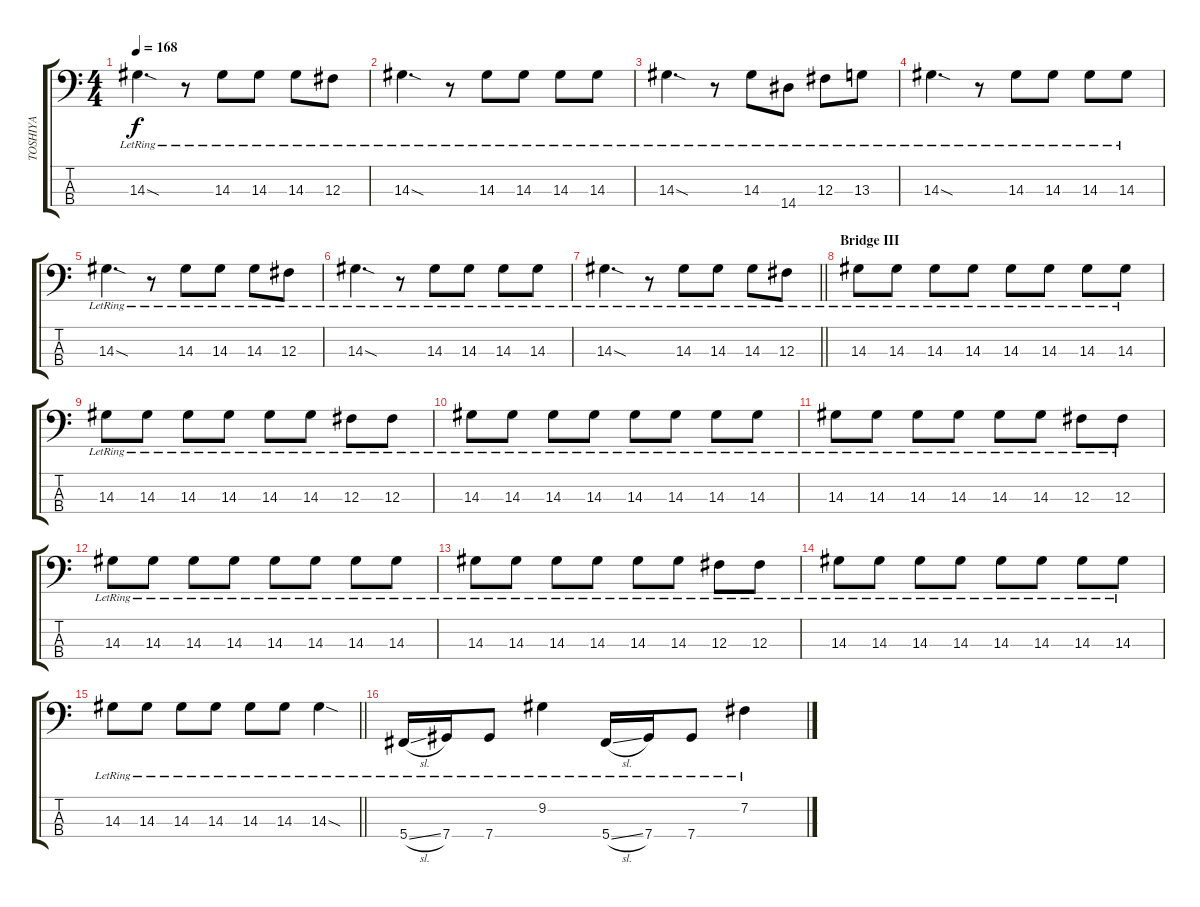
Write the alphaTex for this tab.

\track ("TOSHIYA" "TOSHIYA") {instrument electricbassfinger}
\staff {score tabs}
\tuning (E2 B1 Gb1 Db1) {hide}
\ts (4 4)
\tempo 168
\clef f4
\ks c
14.3{sod lr}.4{d dy f} r.8 14.3{lr}.8 14.3{lr}.8 14.3{lr}.8 12.3{lr}.8 |
14.3{sod lr}.4{d} r.8 14.3{lr}.8 14.3{lr}.8 14.3{lr}.8 14.3{lr}.8 |
14.3{sod lr}.4{d} r.8 14.3{lr}.8 14.4{lr}.8 12.3{lr}.8 13.3{lr}.8 |
14.3{sod lr}.4{d} r.8 14.3{lr}.8 14.3{lr}.8 14.3{lr}.8 14.3{lr}.8 |
14.3{sod lr}.4{d} r.8 14.3{lr}.8 14.3{lr}.8 14.3{lr}.8 12.3{lr}.8 |
14.3{sod lr}.4{d} r.8 14.3{lr}.8 14.3{lr}.8 14.3{lr}.8 14.3{lr}.8 |
\barLineRight lightlight
14.3{sod lr}.4{d} r.8 14.3{lr}.8 14.3{lr}.8 14.3{lr}.8 12.3{lr}.8 |
\section ("" "Bridge III")
14.3{lr}.8 14.3{lr}.8 14.3{lr}.8 14.3{lr}.8 14.3{lr}.8 14.3{lr}.8 14.3{lr}.8 14.3{lr}.8 |
14.3{lr}.8 14.3{lr}.8 14.3{lr}.8 14.3{lr}.8 14.3{lr}.8 14.3{lr}.8 12.3{lr}.8 12.3{lr}.8 |
14.3{lr}.8 14.3{lr}.8 14.3{lr}.8 14.3{lr}.8 14.3{lr}.8 14.3{lr}.8 14.3{lr}.8 14.3{lr}.8 |
14.3{lr}.8 14.3{lr}.8 14.3{lr}.8 14.3{lr}.8 14.3{lr}.8 14.3{lr}.8 12.3{lr}.8 12.3{lr}.8 |
14.3{lr}.8 14.3{lr}.8 14.3{lr}.8 14.3{lr}.8 14.3{lr}.8 14.3{lr}.8 14.3{lr}.8 14.3{lr}.8 |
14.3{lr}.8 14.3{lr}.8 14.3{lr}.8 14.3{lr}.8 14.3{lr}.8 14.3{lr}.8 12.3{lr}.8 12.3{lr}.8 |
14.3{lr}.8 14.3{lr}.8 14.3{lr}.8 14.3{lr}.8 14.3{lr}.8 14.3{lr}.8 14.3{lr}.8 14.3{lr}.8 |
\barLineRight lightlight
14.3{lr}.8 14.3{lr}.8 14.3{lr}.8 14.3{lr}.8 14.3{lr}.8 14.3{lr}.8 14.3{sod lr}.4 |
5.4{sl lr}.16 7.4{lr}.16 7.4{lr}.8 9.2{lr}.4 5.4{sl lr}.16 7.4{lr}.16 7.4{lr}.8 7.2{lr}.4
